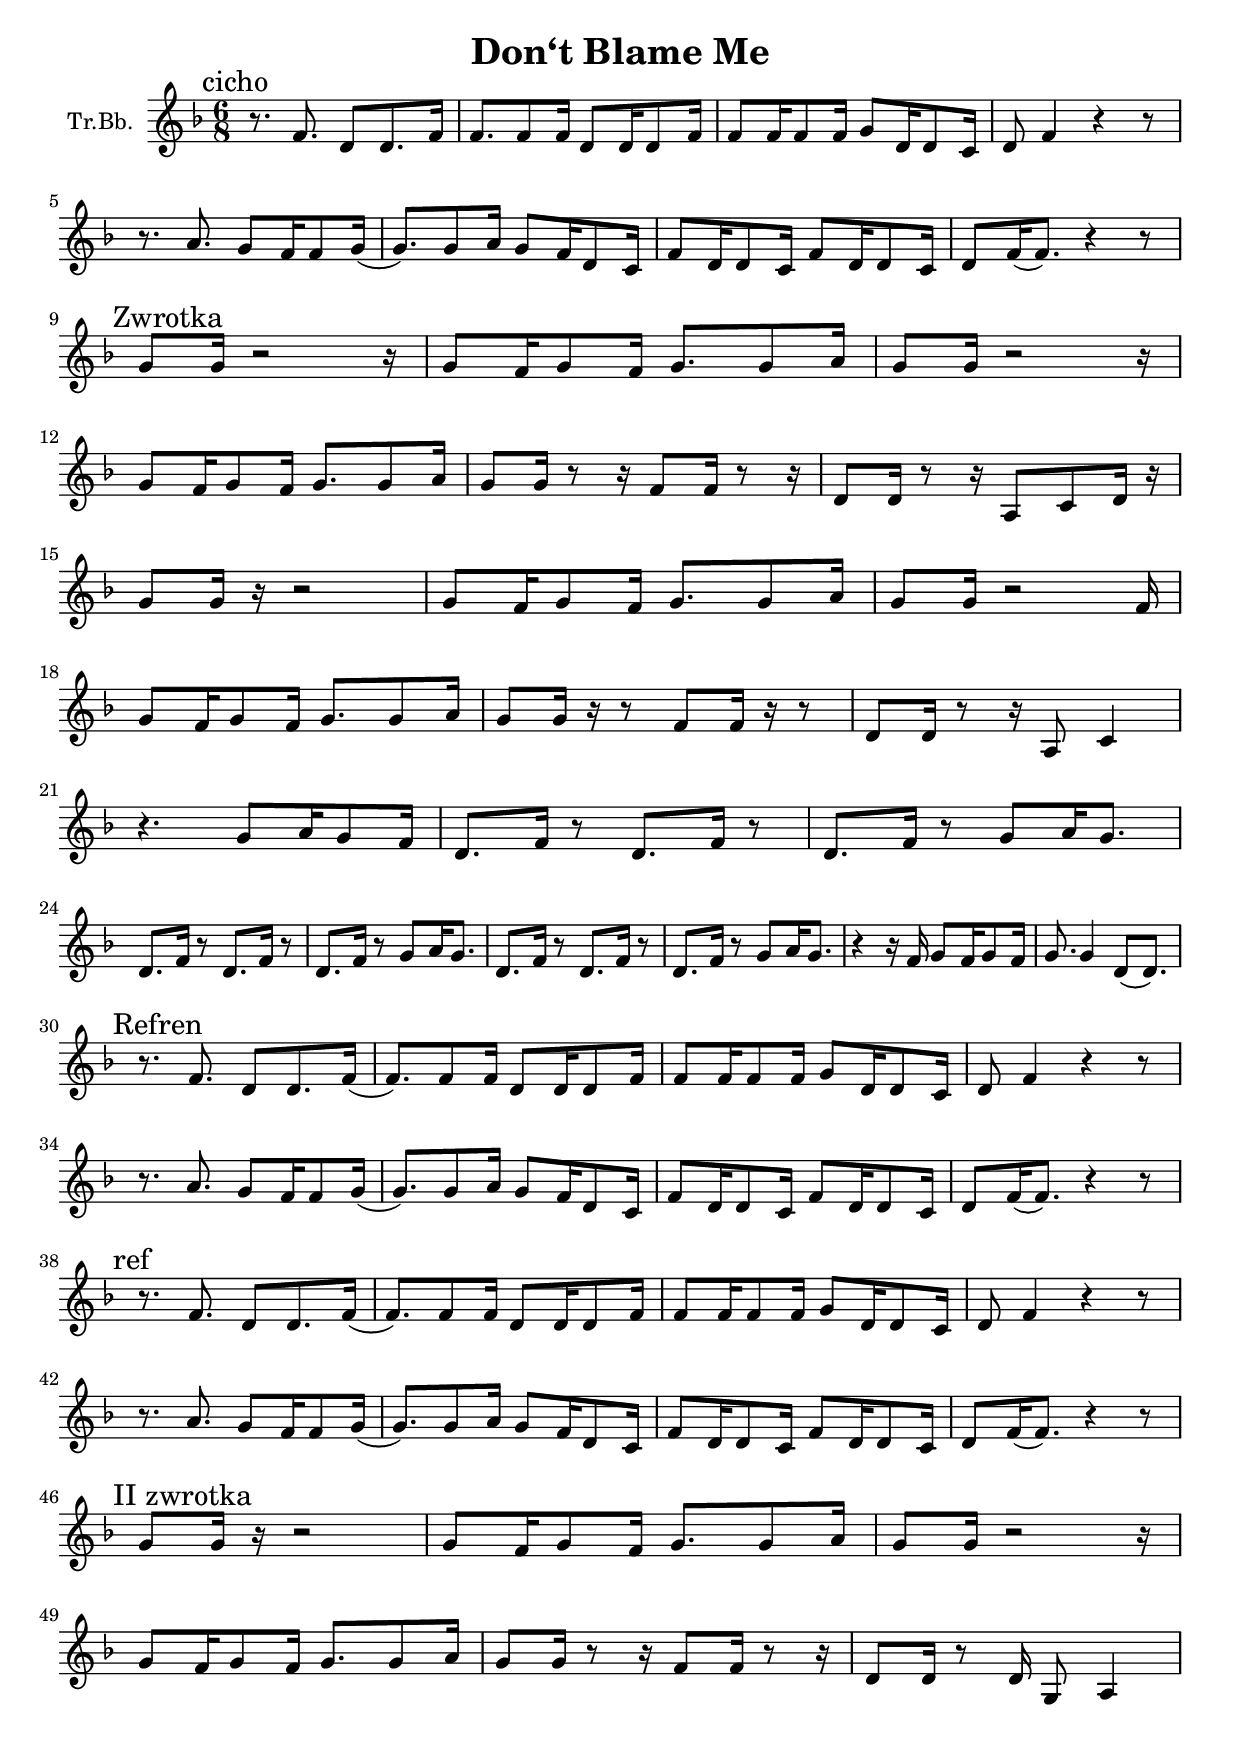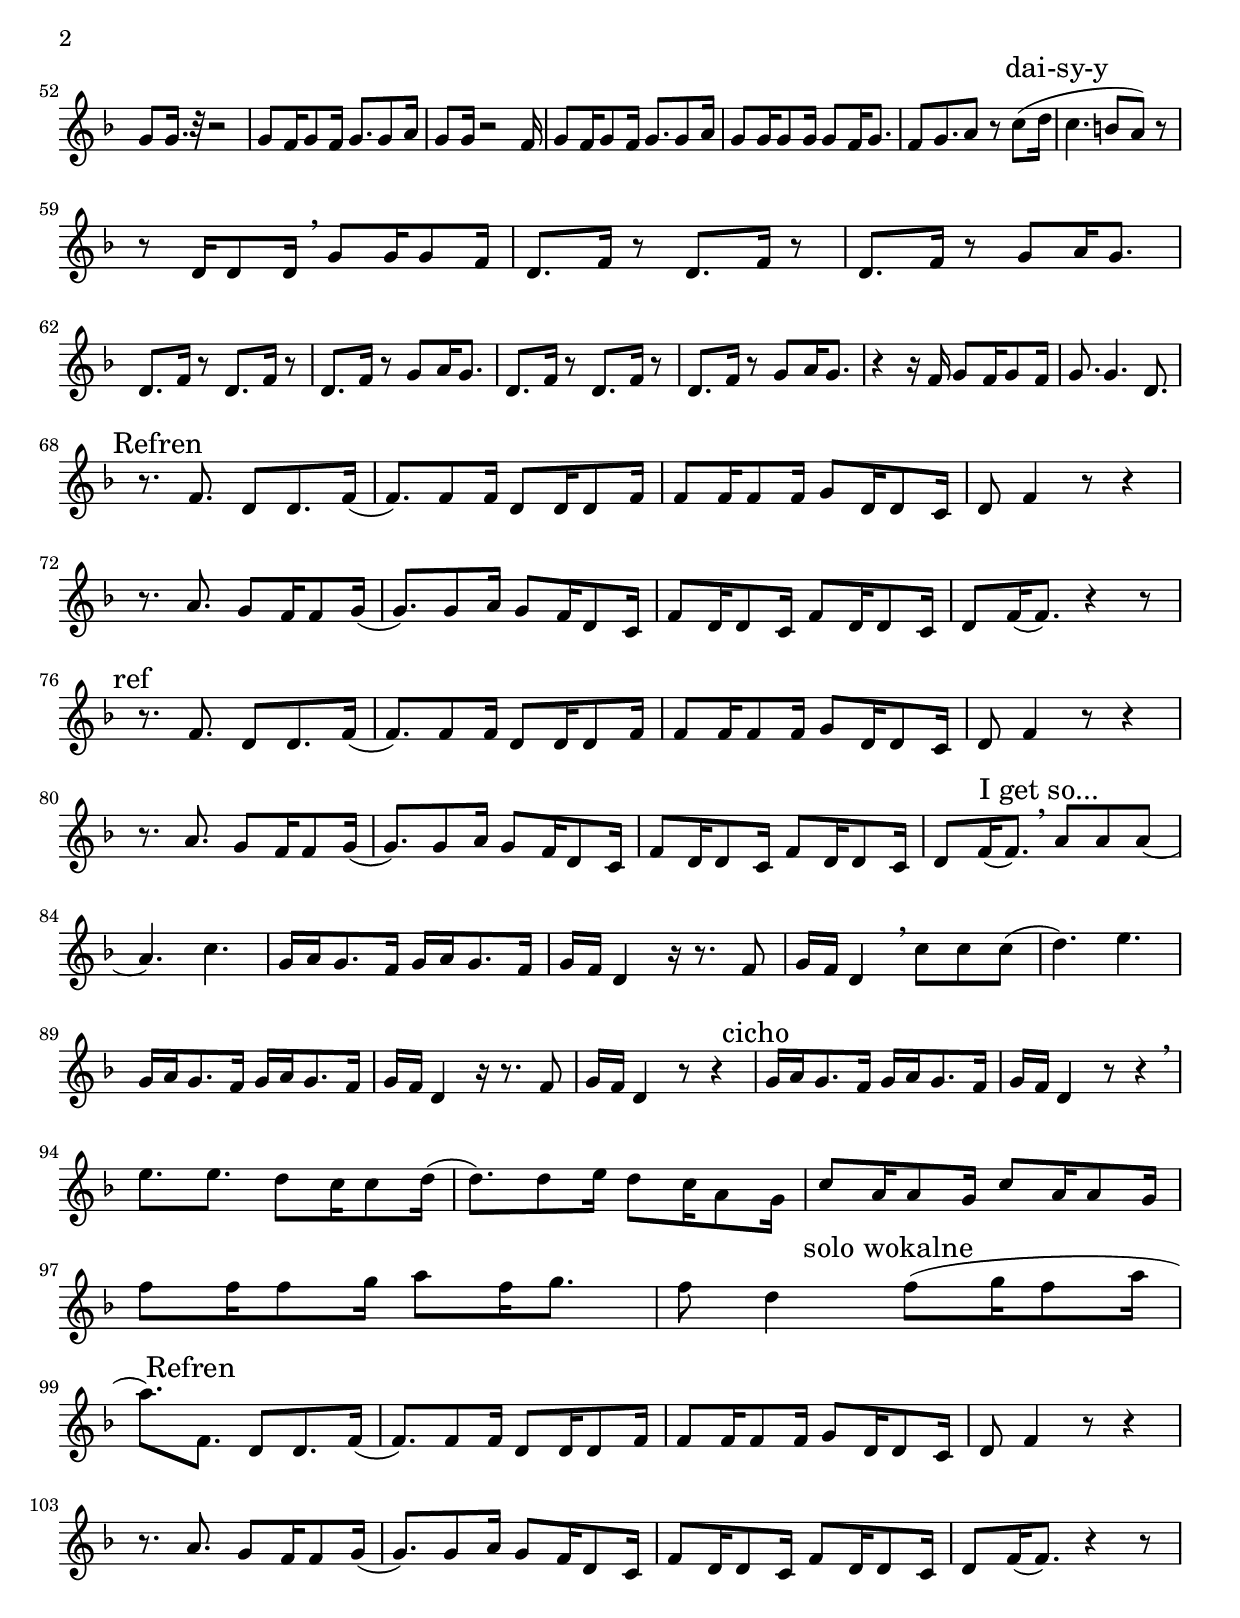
\version "2.18.2"

\header {
  title = "Don‘t Blame Me"
}

\paper {
  #(set-paper-size "a4")
}

global = {
  \key f \major
  \numericTimeSignature
  \time 6/8
}

trumpetBb = \relative c'' {
  \global
  \transposition es
  \mark "cicho"
  r8. f,8. d8 d8. f16 | f8. f8 f16 d8 d16 d8 f16 |
  f8 f16 f8 f16 g8 d16 d8 c16 | d8 f4 r4 r8 |
  \break
  r8. a8. g8 f16 f8 g16( |g8.) g8 a16 g8 f16 d8 c16 |
  f8 d16 d8 c16 f8 d16 d8 c16 | d8 f16 (f8.)  r4 r8|
  \break % a4
  \mark "Zwrotka"
  g8 g16 r2 r16 | g8 f16 g8 f16 g8. g8 a16 |
  g8 g16 r2 r16 | 
  \break
  g8 f16 g8 f16 g8. g8 a16 |
  g8 g16 r8 r16 f8 f16 r8 r16 | d8 d16 r8 r16 a8 c8 d16 r16 |
  \break
  g8 g16 r16 r2 | g8 f16 g8 f16 g8.g8 a16 |
  g8 g16 r2 f16 | 
  \break
  g8 f16 g8 f16 g8. g8 a16 |
  g8 g16 r16 r8 f8 f16 r16 r8 | d8 d16 r8 r16 a8 c4 |
  \break
  r4. g'8 a16 g8 f16 | d8. f16 r8 d8. f16 r8 |
  d8. f16 r8 g8 a16 g8. | 
  \break
  d8. f16 r8 d8. f16 r8 | d8. f16 r8 g8 a16 g8. |
  d8. f16 r8 d8. f16 r8 | d8. f16 r8 g8 a16 g8. |
  r4 r16 f16 g8 f16 g8 f16 | g8. g4 d8( d8.)|
  \break
  \mark "Refren"
  r8. f8. d8 d8. f16 (|f8.) f8 f16 d8 d16 d8 f16 |
  f8 f16 f8 f16 g8 d16 d8 c16 | d8 f4 r4 r8 |
  \break
  r8. a8. g8 f16 f8 g16( |g8.) g8 a16 g8 f16 d8 c16 |
  f8 d16 d8 c16 f8 d16 d8 c16 | d8 f16 (f8.)  r4 r8|
  \break
  \mark "ref"
  r8. f8. d8 d8. f16 (|f8.) f8 f16 d8 d16 d8 f16 |
  f8 f16 f8 f16 g8 d16 d8 c16 | d8 f4 r4 r8 |
  \break
  r8. a8. g8 f16 f8 g16( |g8.) g8 a16 g8 f16 d8 c16 |
  f8 d16 d8 c16 f8 d16 d8 c16 | d8 f16 (f8.)  r4 r8|
  
  \break
  \mark "II zwrotka"
  % a17
  g8 g16 r16 r2 | g8 f16 g8 f16 g8. g8 a16 |
  g8 g16 r2 r16 | 
  % a18
  \break
  g8 f16 g8 f16 g8. g8 a16 |
  g8 g16 r8 r16 f8 f16 r8 r16 | d8 d16 r8 d16 g,8 a4 |
  % a19
  \break
  g'8 g16. r32 r2 | g8 f16 g8 f16 g8.g8 a16 | 
  g8 g16 r2 f16 | g8 f16 g8 f16 g8. g8 a16 |
  g8 g16 g8 g16 g8 f16 g8. | f8 g8. a8 r8 c8( d16 |
  \mark "dai-sy-y" c4. b8 a8) r8 |
  \break % a22
  r8 d,16 d8 d16 \breathe g8 g16 g8 f16 | 
  d8. f16 r8 d8. f16 r8 | d8. f16 r8 g8 a16 g8. |
  \break % a23 
  d8. f16 r8 d8. f16 r8 | d8. f16 r8 g8 a16 g8. |
  d8. f16 r8 d8. f16 r8 | d8. f16 r8 g8 a16 g8. |
  % a24
  r4 r16 f16 g8 f16 g8 f16 | g8. g4. d8. |
  \break
  \mark "Refren"
  r8. f8. d8 d8. f16 (| f8.) f8 f16 d8 d16 d8 f16 |
  f8 f16 f8 f16 g8 d16 d8 c16 | d8 f4 r8 r4 |
  \break
  r8. a8. g8 f16 f8 g16( |g8.) g8 a16 g8 f16 d8 c16 |
  f8 d16 d8 c16 f8 d16 d8 c16 | d8 f16 (f8.)  r4 r8|
  \break
  \mark "ref"
  r8. f8. d8 d8. f16 (| f8.) f8 f16 d8 d16 d8 f16 |
  f8 f16 f8 f16 g8 d16 d8 c16 | d8 f4 r8 r4 |
  \break
  r8. a8. g8 f16 f8 g16( |g8.) g8 a16 g8 f16 d8 c16 |
  f8 d16 d8 c16 f8 d16 d8 c16 | d8 f16 (f8.)
  \breathe \mark "I get so..."
  a8 a8 a8( | %{ a30 %} a4.) c4. |
  g16 a16 g8. f16 g16 a16 g8. f16 | g16 f16 d4 r16 r8.
  f8 | %{ a31 %} g16 f16 d4 \breathe c'8 c8 c8( | d4.) e4. |
  \break
  g,16 a16 g8. f16 g16 a16 g8. f16 |
  % a32
  g16 f16 d4 r16 r8. f8 | %{ a31 %} g16 f16 d4 r8 r4 |
  \mark "cicho" g16 a16 g8. f16 g16 a16 g8. f16 |
  %{ a33 %} g16 f16 d4 r8 r4 \breathe |
  \break
  %{ przejście na sop %}
  e'8. e8. d8 c16 c8 d16 ( | d8.) d8 e16 d8 c16 a8 g16 |
  c8 a16 a8 g16 c8 a16 a8 g16 | %{ e8 g16 (g8.) r4. }%
  %{ powrót do T %}
  \break
  f'8 f16 f8 g16 a8 f16 g8. | f8 d4
  \mark "solo wokalne" f8( g16 f8 a16 |
  \break % a35
  a8.) \mark "Refren"
  f,8. d8 d8. f16 (| f8.) f8 f16 d8 d16 d8 f16 |
  f8 f16 f8 f16 g8 d16 d8 c16 | d8 f4 r8 r4 |
  \break
  r8. a8. g8 f16 f8 g16( |g8.) g8 a16 g8 f16 d8 c16 |
  f8 d16 d8 c16 f8 d16 d8 c16 | d8 f16 (f8.)  r4 r8|
}

\score {
  \new Staff \with {
    instrumentName = "Tr.Bb."
    midiInstrument = "trumpet"
  } \trumpetBb
  \layout { }
  \midi {
    \tempo 4=60
  }
}
